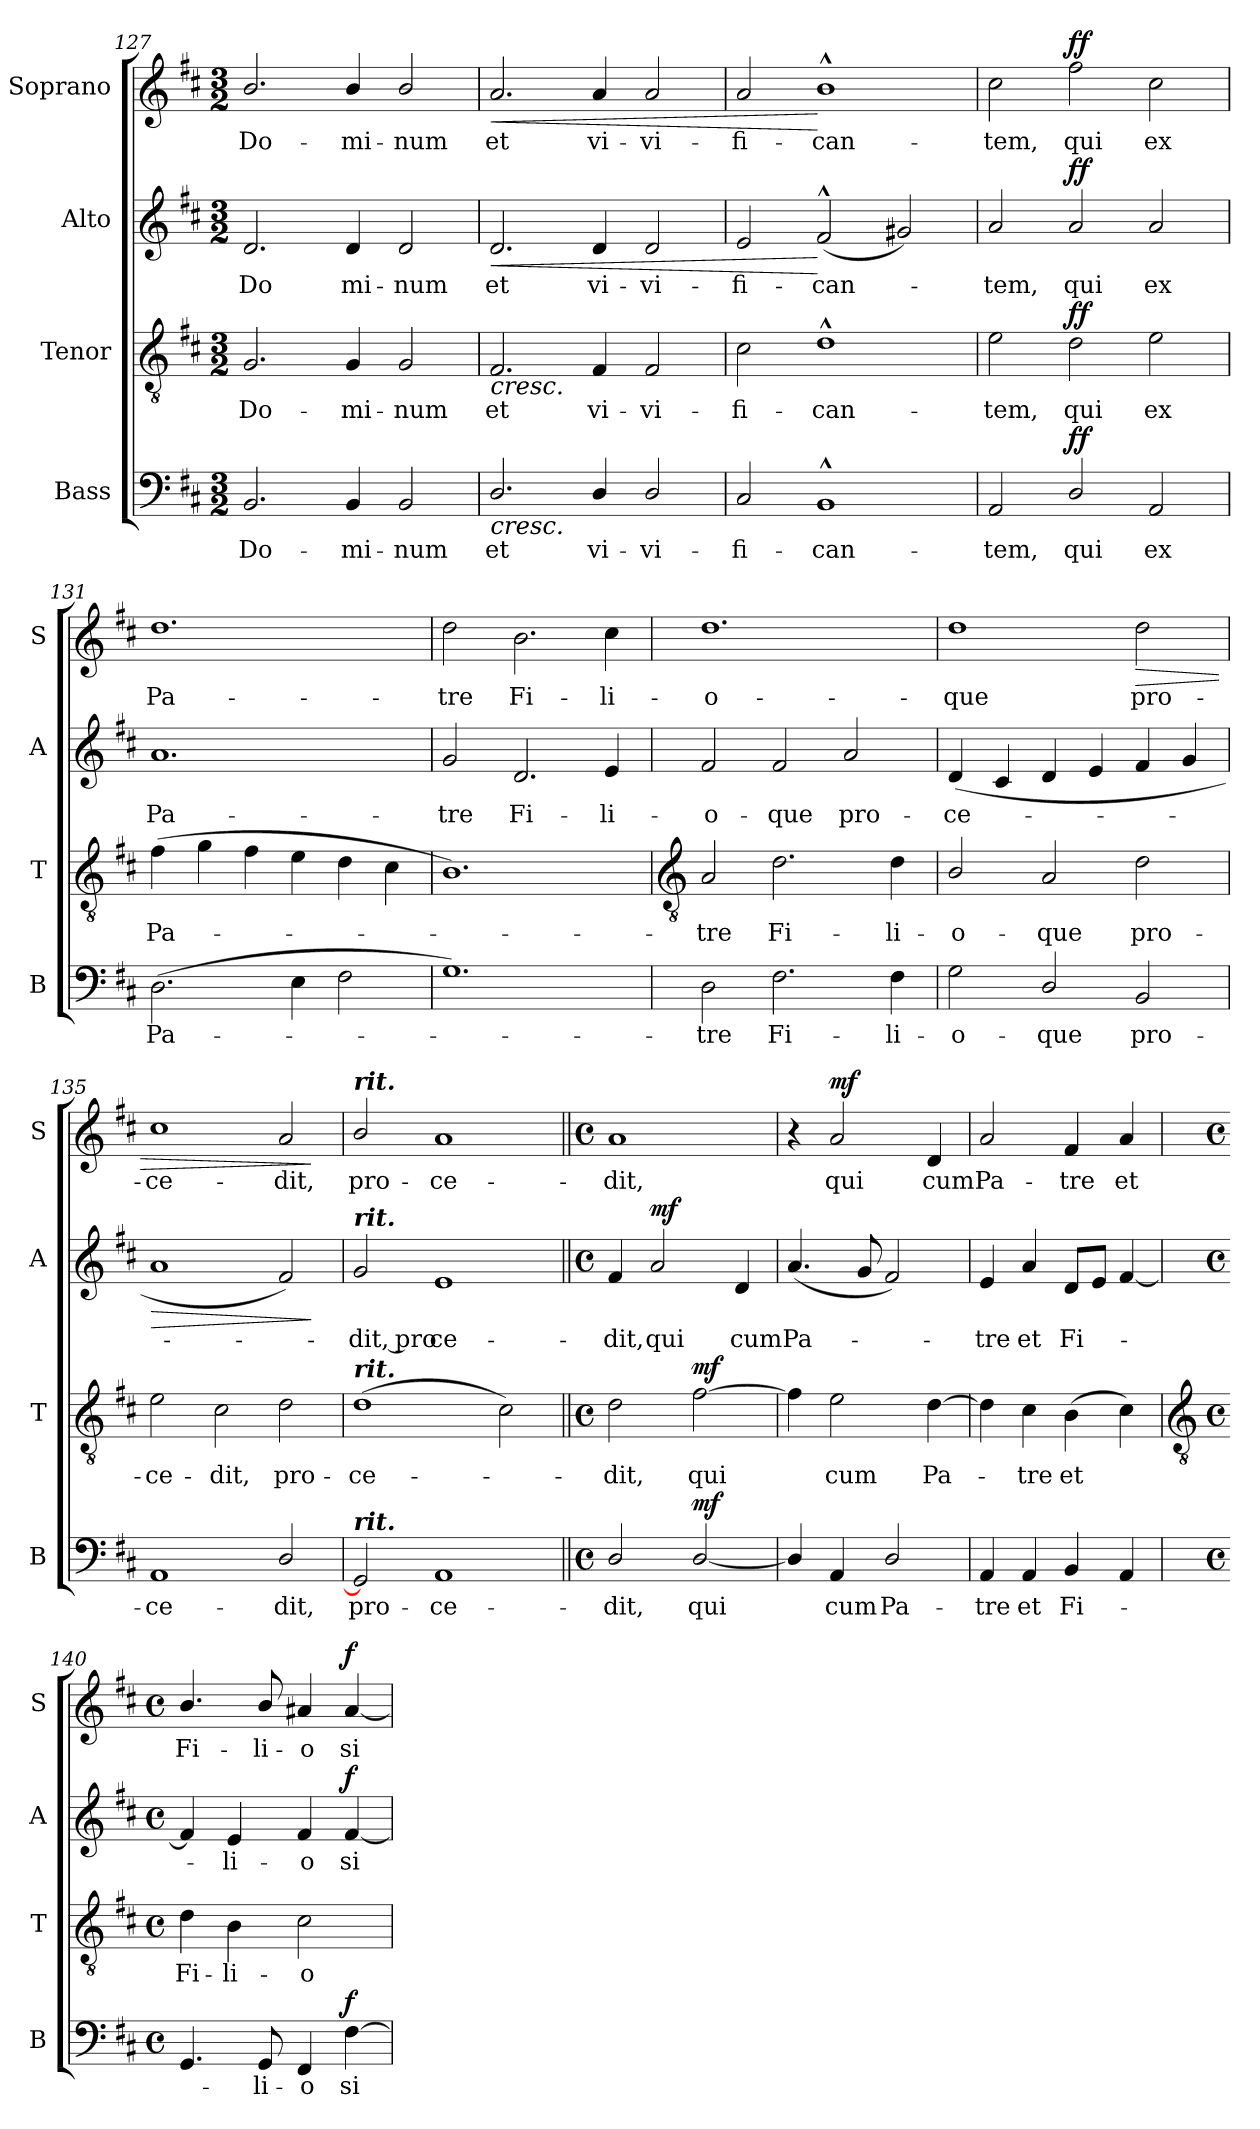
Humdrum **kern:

**kern	**text	**dynam	**kern	**text	**dynam	**kern	**text	**dynam	**kern	**text	**dynam
*part4	*part4	*part4	*part3	*part3	*part3	*part2	*part2	*part2	*part1	*part1	*part1
*staff4	*staff4	*staff4	*staff3	*staff3	*staff3	*staff2	*staff2	*staff2	*staff1	*staff1	*staff1
*I"Bass	*	*	*I"Tenor	*	*	*I"Alto	*	*	*I"Soprano	*	*
*I'B	*	*	*I'T	*	*	*I'A	*	*	*I'S	*	*
*clefF4	*	*	*clefGv2	*	*	*clefG2	*	*	*clefG2	*	*
*k[f#c#]	*	*	*k[f#c#]	*	*	*k[f#c#]	*	*	*k[f#c#]	*	*
*D:	*	*	*D:	*	*	*D:	*	*	*D:	*	*
*M3/2	*	*	*M3/2	*	*	*M3/2	*	*	*M3/2	*	*
=127	=127	=127	=127	=127	=127	=127	=127	=127	=127	=127	=127
!	!LO:LY:b	!	!	!LO:LY:b	!	!	!LO:LY:b	!	!	!LO:LY:b	!
2.BB	Do-	.	2.G	Do-	.	2.d	Do	.	2.b/	Do-	.
!	!LO:LY:b	!	!	!LO:LY:b	!	!	!LO:LY:b	!	!	!LO:LY:b	!
4BB	-mi-	.	4G	-mi-	.	4d	mi-	.	4b/	-mi-	.
!	!LO:LY:b	!	!	!LO:LY:b	!	!	!LO:LY:b	!	!	!LO:LY:b	!
2BB	-num	.	2G	-num	.	2d	-num	.	2b/	-num	.
=128	=128	=128	=128	=128	=128	=128	=128	=128	=128	=128	=128
!	!LO:LY:b	!LO:HP:b	!	!LO:LY:b	!LO:HP:b	!	!LO:LY:b	!LO:HP:b	!	!LO:LY:b	!LO:HP:b
2.D/	et	<	2.F#	et	<	2.d	et	<	2.a	et	<
!	!LO:LY:b	!	!	!LO:LY:b	!	!	!LO:LY:b	!	!	!LO:LY:b	!
4D/	vi-	.	4F#	vi-	.	4d	vi-	.	4a	vi-	.
!	!LO:LY:b	!	!	!LO:LY:b	!	!	!LO:LY:b	!	!	!LO:LY:b	!
2D/	-vi-	.	2F#	-vi-	.	2d	-vi-	.	2a	-vi-	.
=129	=129	=129	=129	=129	=129	=129	=129	=129	=129	=129	=129
!	!LO:LY:b	!	!	!LO:LY:b	!	!	!LO:LY:b	!	!	!LO:LY:b	!
2C#	-fi-	.	2c#	-fi-	.	2e	-fi-	.	2a	-fi-	.
!	!LO:LY:b	!	!	!LO:LY:b	!	!	!LO:LY:b	!	!	!LO:LY:b	!
1BB^^	-can-	.	1d^^	-can-	.	(<2f#^^	-can-	[	1b^^	-can-	[
.	.	.	.	.	.	2g#X)	.	.	.	.	.
=130	=130	=130	=130	=130	=130	=130	=130	=130	=130	=130	=130
!	!LO:LY:b	!	!	!LO:LY:b	!	!	!LO:LY:b	!	!	!LO:LY:b	!
2AA	-tem,	.	2e	-tem,	.	2a	tem,	.	2cc#	-tem,	.
!	!LO:LY:b	!LO:DY:b	!	!LO:LY:b	!LO:DY:b	!	!LO:LY:b	!LO:DY:b	!	!LO:LY:b	!LO:DY:b
2D/	qui	ff	2d	qui	ff	2a	qui	ff	2ff#	qui	ff
!	!LO:LY:b	!	!	!LO:LY:b	!	!	!LO:LY:b	!	!	!LO:LY:b	!
2AA	ex	.	2e	ex	.	2a	ex	.	2cc#	ex	.
=131	=131	=131	=131	=131	=131	=131	=131	=131	=131	=131	=131
!	!LO:LY:b	!	!	!LO:LY:b	!	!	!LO:LY:b	!	!	!LO:LY:b	!
(>2.D	Pa-	.	(>4f#	Pa-	.	1.a	Pa-	.	1.dd	Pa-	.
.	.	.	4g	.	.	.	.	.	.	.	.
.	.	.	4f#	.	.	.	.	.	.	.	.
4E	.	.	4e	.	.	.	.	.	.	.	.
2F#	.	.	4d	.	.	.	.	.	.	.	.
.	.	.	4c#	.	.	.	.	.	.	.	.
=132	=132	=132	=132	=132	=132	=132	=132	=132	=132	=132	=132
!	!	!	!	!	!	!	!LO:LY:b	!	!	!LO:LY:b	!
1.G)	.	.	1.B)	.	.	2g	-tre	.	2dd	-tre	.
!	!	!	!	!	!	!	!LO:LY:b	!	!	!LO:LY:b	!
.	.	.	.	.	.	2.d	Fi-	.	2.b	Fi-	.
!	!	!	!	!	!	!	!LO:LY:b	!	!	!LO:LY:b	!
.	.	.	.	.	.	4e	-li-	.	4cc#	-li-	.
!!LO:LB:g=z
=133	=133	=133	=133	=133	=133	=133	=133	=133	=133	=133	=133
*	*	*	*clefGv2	*	*	*	*	*	*	*	*
!	!LO:LY:b	!	!	!LO:LY:b	!	!	!LO:LY:b	!	!	!LO:LY:b	!
2D	tre	.	2A	tre	.	2f#	-o-	.	1.dd	-o-	.
!	!LO:LY:b	!	!	!LO:LY:b	!	!	!LO:LY:b	!	!	!	!
2.F#	Fi-	.	2.d	Fi-	.	2f#	-que	.	.	.	.
!	!	!	!	!	!	!	!LO:LY:b	!	!	!	!
.	.	.	.	.	.	2a	pro-	.	.	.	.
!	!LO:LY:b	!	!	!LO:LY:b	!	!	!	!	!	!	!
4F#	-li-	.	4d	-li-	.	.	.	.	.	.	.
=134	=134	=134	=134	=134	=134	=134	=134	=134	=134	=134	=134
!	!LO:LY:b	!	!	!LO:LY:b	!	!	!LO:LY:b	!	!	!LO:LY:b	!
2G	-o-	.	2B/	-o-	.	(<4d	-ce-	.	1dd	-que	.
.	.	.	.	.	.	4c#	.	.	.	.	.
!	!LO:LY:b	!	!	!LO:LY:b	!	!	!	!	!	!	!
2D/	-que	.	2A	-que	.	4d	.	.	.	.	.
.	.	.	.	.	.	4e	.	.	.	.	.
!	!LO:LY:b	!	!	!LO:LY:b	!	!	!	!	!	!LO:LY:b	!LO:HP:b
2BB	pro-	.	2d	pro-	.	4f#	.	.	2dd	pro-	>
.	.	.	.	.	.	4g	.	.	.	.	.
=135	=135	=135	=135	=135	=135	=135	=135	=135	=135	=135	=135
!	!LO:LY:b	!	!	!LO:LY:b	!	!	!	!LO:HP:b	!	!LO:LY:b	!
1AA	-ce-	.	2e	-ce-	.	1a	.	>	1cc#	-ce-	.
!	!	!	!	!LO:LY:b	!	!	!	!	!	!	!
.	.	.	2c#	-dit,	.	.	.	.	.	.	.
!	!LO:LY:b	!	!	!LO:LY:b	!	!	!	!	!	!LO:LY:b	!
2D/	-dit,	.	2d	pro-	.	2f#)	.	.	2a	-dit,	.
.	.	[	.	.	[	.	.	]	.	.	]
=136	=136	=136	=136	=136	=136	=136	=136	=136	=136	=136	=136
!	!	!	!	!	!	!	!	!	!LO:TX:a:Bi:t=rit.	!	!
!	!	!	!	!	!	!LO:TX:a:Bi:t=rit.	!	!	!	!	!
!	!	!	!LO:TX:a:Bi:t=rit.	!	!	!	!	!	!	!	!
!LO:TX:a:Bi:t=rit.	!	!	!	!	!	!	!	!	!	!	!
!	!LO:LY:b	!	!	!LO:LY:b	!	!	!LO:LY:b	!	!	!LO:LY:b	!
2GG]	pro-	.	(>1d	-ce-	.	2g	dit, pro-	.	2b/	pro-	.
!	!LO:LY:b	!	!	!	!	!	!LO:LY:b	!	!	!LO:LY:b	!
1AA	-ce-	.	.	.	.	1e	-ce-	.	1a	-ce-	.
.	.	.	2c#)	.	.	.	.	.	.	.	.
=137||	=137||	=137||	=137||	=137||	=137||	=137||	=137||	=137||	=137||	=137||	=137||
*M4/4	*	*	*M4/4	*	*	*M4/4	*	*	*M4/4	*	*
*met(c)	*	*	*met(c)	*	*	*met(c)	*	*	*met(c)	*	*
!	!LO:LY:b	!	!	!LO:LY:b	!	!	!LO:LY:b	!	!	!LO:LY:b	!
2D/	-dit,	.	2d\	dit,	.	4f#	-dit,	.	1a	-dit,	.
!	!	!	!	!	!	!	!LO:LY:b	!LO:DY:b	!	!	!
.	.	.	.	.	.	2a	qui	mf	.	.	.
!	!LO:LY:b	!LO:DY:b	!	!LO:LY:b	!LO:DY:b	!	!	!	!	!	!
[2D/	qui	mf	[2f#\	qui	mf	.	.	.	.	.	.
!	!	!	!	!	!	!	!LO:LY:b	!	!	!	!
.	.	.	.	.	.	4d	cum	.	.	.	.
=138	=138	=138	=138	=138	=138	=138	=138	=138	=138	=138	=138
!	!	!	!	!	!	!	!LO:LY:b	!	!	!	!
4D/]	.	.	4f#\]	.	.	(<4.a	Pa-	.	4r	.	.
!	!LO:LY:b	!	!	!LO:LY:b	!	!	!	!	!	!LO:LY:b	!LO:DY:b
4AA	cum	.	2e	cum	.	.	.	.	2a	qui	mf
.	.	.	.	.	.	8g	.	.	.	.	.
!	!LO:LY:b	!	!	!	!	!	!	!	!	!	!
2D/	Pa-	.	.	.	.	2f#)	.	.	.	.	.
!	!	!	!	!LO:LY:b	!	!	!	!	!	!LO:LY:b	!
.	.	.	[4d\	Pa-	.	.	.	.	4d	cum	.
=139	=139	=139	=139	=139	=139	=139	=139	=139	=139	=139	=139
!	!LO:LY:b	!	!	!	!	!	!LO:LY:b	!	!	!LO:LY:b	!
4AA	-tre	.	4d\]	.	.	4e	tre	.	2a	Pa-	.
!	!LO:LY:b	!	!	!LO:LY:b	!	!	!LO:LY:b	!	!	!	!
4AA	et	.	4c#\	tre	.	4a	et	.	.	.	.
!	!LO:LY:b	!	!	!LO:LY:b	!	!	!LO:LY:b	!	!	!LO:LY:b	!
4BB	Fi-	.	(>4B\	et	.	8dL	Fi-	.	4f#	-tre	.
.	.	.	.	.	.	8eJ	.	.	.	.	.
!	!	!	!	!	!	!	!	!	!	!LO:LY:b	!
4AA	.	.	4c#\)	.	.	[4f#	.	.	4a	et	.
!!LO:LB:g=z
=140	=140	=140	=140	=140	=140	=140	=140	=140	=140	=140	=140
*	*	*	*clefGv2	*	*	*	*	*	*	*	*
*M4/4	*	*	*M4/4	*	*	*M4/4	*	*	*M4/4	*	*
*met(c)	*	*	*met(c)	*	*	*met(c)	*	*	*met(c)	*	*
!	!	!	!	!LO:LY:b	!	!	!	!	!	!LO:LY:b	!
4.GG	.	.	4d\	Fi-	.	4f#]	.	.	4.b/	Fi-	.
!	!	!	!	!LO:LY:b	!	!	!LO:LY:b	!	!	!	!
.	.	.	4B\	-li-	.	4e	li-	.	.	.	.
!	!LO:LY:b	!	!	!	!	!	!	!	!	!LO:LY:b	!
8GG	li-	.	.	.	.	.	.	.	8b/	-li-	.
!	!LO:LY:b	!	!	!LO:LY:b	!	!	!LO:LY:b	!	!	!LO:LY:b	!
4FF#	-o	.	2c#\	-o	.	4f#	-o	.	4a#X	-o	.
!	!LO:LY:b	!LO:DY:b	!	!	!	!	!LO:LY:b	!LO:DY:b	!	!LO:LY:b	!LO:DY:b
[4F#	si-	f	.	.	.	[4f#	si-	f	[4a#	si-	f
=	=	=	=	=	=	=	=	=	=	=	=
*-	*-	*-	*-	*-	*-	*-	*-	*-	*-	*-	*-
